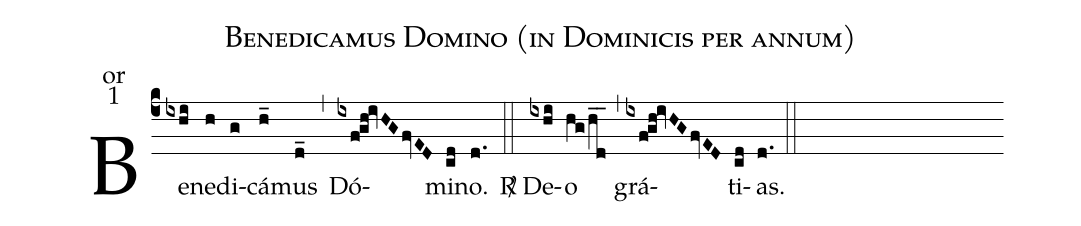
name:Benedicamus Domino (in Dominicis per annum);
office-part:or;
mode:1;
%%
(c4) Be(ixhi)ne(h)di(g)cá(h_)mus(d_) (,) Dó(ixf!gh!ivHGfvED)mi(cd)no.(d.) (::)
<nlba><sp>R/</sp> De(ixhi)o(hg/hd__) (,)  grá(/ixf!gh!ivHGfvED)ti(cd)as.</nlba>(d.) (::)
